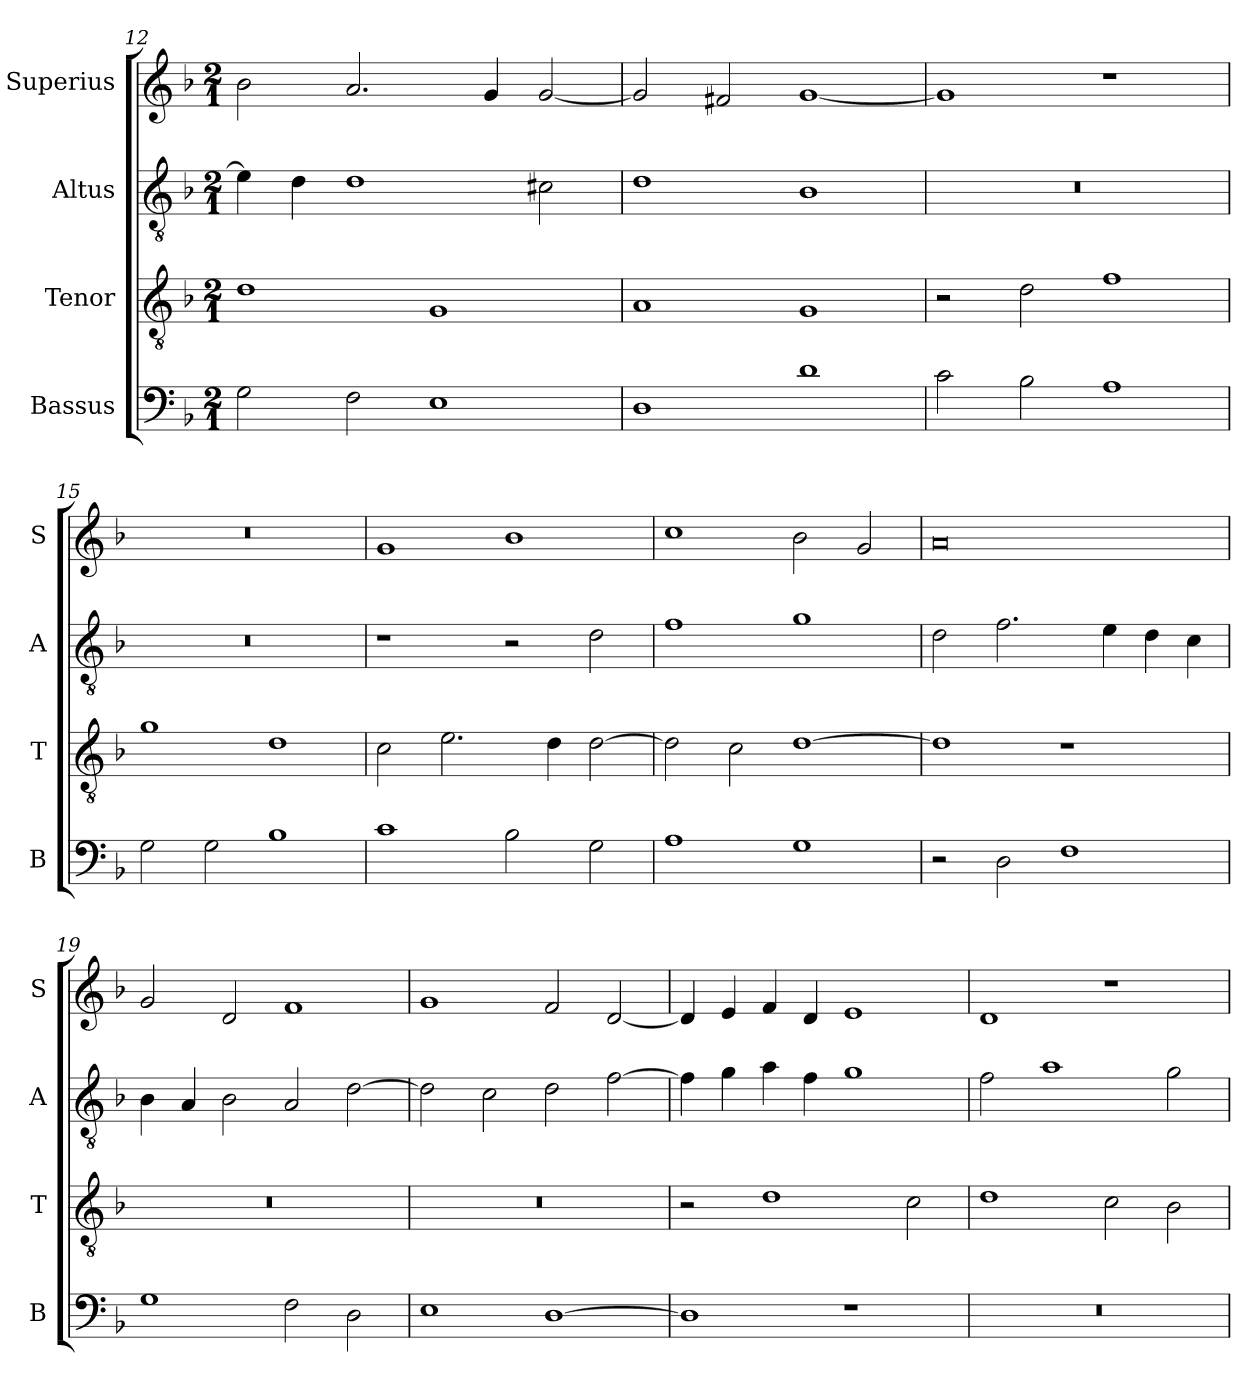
**kern	**kern	**kern	**kern
*part4	*part3	*part2	*part1
*staff4	*staff3	*staff2	*staff1
*I"Bassus	*I"Tenor	*I"Altus	*I"Superius
*I'B	*I'T	*I'A	*I'S
*clefF4	*clefGv2	*clefGv2	*clefG2
*k[b-]	*k[b-]	*k[b-]	*k[b-]
*F:	*F:	*F:	*F:
*M2/1	*M2/1	*M2/1	*M2/1
=12	=12	=12	=12
2G	1d	4e]	2b-
.	.	4d	.
2F	.	1d	2.a
1E	1G	.	.
.	.	.	4g
.	.	2c#X	[2g
=13	=13	=13	=13
1D	1A	1d	2g]
.	.	.	2f#X
1d	1G	1B-	[1g
=14	=14	=14	=14
2c	2r	0r	1g]
2B-	2d	.	.
1A	1f	.	1r
=15	=15	=15	=15
2G	1g	0r	0r
2G	.	.	.
1B-	1d	.	.
=16	=16	=16	=16
1c	2c	1r	1g
.	2.e	.	.
2B-	.	2r	1b-
.	4d	.	.
2G	[2d	2d	.
=17	=17	=17	=17
1A	2d]	1f	1cc
.	2c	.	.
1G	[1d	1g	2b-
.	.	.	2g
=18	=18	=18	=18
2r	1d]	2d	0a
2D	.	2.f	.
1F	1r	.	.
.	.	4e	.
.	.	4d	.
.	.	4c	.
=19	=19	=19	=19
1G	0r	4B-	2g
.	.	4A	.
.	.	2B-	2d
2F	.	2A	1f
2D	.	[2d	.
=20	=20	=20	=20
1E	0r	2d]	1g
.	.	2c	.
[1D	.	2d	2f
.	.	[2f	[2d
=21	=21	=21	=21
1D]	2r	4f]	4d]
.	.	4g	4e
.	1d	4a	4f
.	.	4f	4d
1r	.	1g	1e
.	2c	.	.
=22	=22	=22	=22
0r	1d	2f	1d
.	.	1a	.
.	2c	.	1r
.	2B-	2g	.
=	=	=	=
*-	*-	*-	*-
